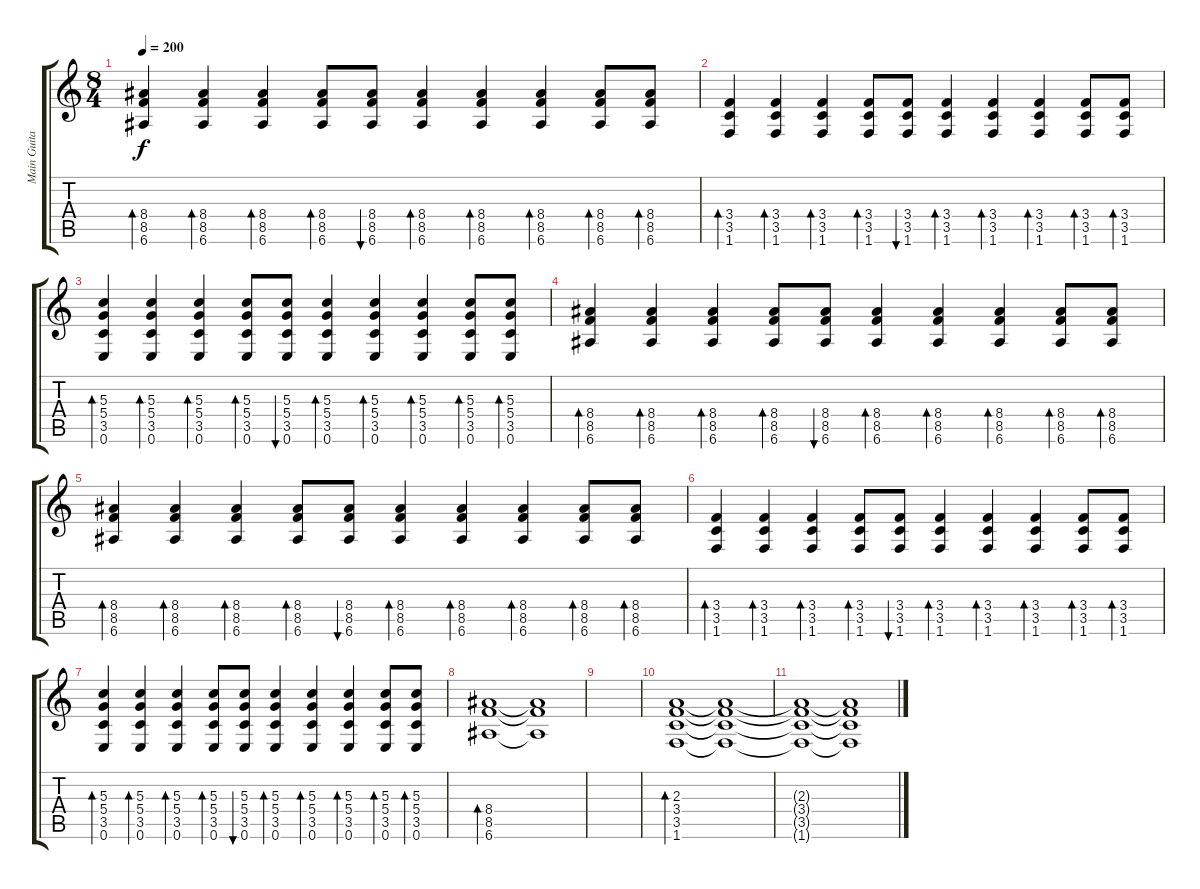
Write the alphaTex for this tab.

\track ("Main Guitar" "Main Guita") {instrument acousticguitarsteel}
\staff {score tabs}
\tuning (E4 B3 G3 D3 A2 E2) {hide}
\ts (8 4)
\tempo 200
\clef g2
\ks c
(8.4 8.5 6.6).4{bd 60 dy f} (8.4 8.5 6.6).4{bd 60} (8.4 8.5 6.6).4{bd 60} (8.4 8.5 6.6).8{bd 60} (8.4 8.5 6.6).8{bu 60} (8.4 8.5 6.6).4{bd 60} (8.4 8.5 6.6).4{bd 60} (8.4 8.5 6.6).4{bd 60} (8.4 8.5 6.6).8{bd 60} (8.4 8.5 6.6).8{bd 60} |
(3.4 3.5 1.6).4{bd 60} (3.4 3.5 1.6).4{bd 60} (3.4 3.5 1.6).4{bd 60} (3.4 3.5 1.6).8{bd 60} (3.4 3.5 1.6).8{bu 60} (3.4 3.5 1.6).4{bd 60} (3.4 3.5 1.6).4{bd 60} (3.4 3.5 1.6).4{bd 60} (3.4 3.5 1.6).8{bd 60} (3.4 3.5 1.6).8{bd 60} |
(5.3 5.4 3.5 0.6).4{bd 60} (5.3 5.4 3.5 0.6).4{bd 60} (5.3 5.4 3.5 0.6).4{bd 60} (5.3 5.4 3.5 0.6).8{bd 60} (5.3 5.4 3.5 0.6).8{bu 60} (5.3 5.4 3.5 0.6).4{bd 60} (5.3 5.4 3.5 0.6).4{bd 60} (5.3 5.4 3.5 0.6).4{bd 60} (5.3 5.4 3.5 0.6).8{bd 60} (5.3 5.4 3.5 0.6).8{bd 60} |
(8.4 8.5 6.6).4{bd 60} (8.4 8.5 6.6).4{bd 60} (8.4 8.5 6.6).4{bd 60} (8.4 8.5 6.6).8{bd 60} (8.4 8.5 6.6).8{bu 60} (8.4 8.5 6.6).4{bd 60} (8.4 8.5 6.6).4{bd 60} (8.4 8.5 6.6).4{bd 60} (8.4 8.5 6.6).8{bd 60} (8.4 8.5 6.6).8{bd 60} |
(8.4 8.5 6.6).4{bd 60} (8.4 8.5 6.6).4{bd 60} (8.4 8.5 6.6).4{bd 60} (8.4 8.5 6.6).8{bd 60} (8.4 8.5 6.6).8{bu 60} (8.4 8.5 6.6).4{bd 60} (8.4 8.5 6.6).4{bd 60} (8.4 8.5 6.6).4{bd 60} (8.4 8.5 6.6).8{bd 60} (8.4 8.5 6.6).8{bd 60} |
(3.4 3.5 1.6).4{bd 60} (3.4 3.5 1.6).4{bd 60} (3.4 3.5 1.6).4{bd 60} (3.4 3.5 1.6).8{bd 60} (3.4 3.5 1.6).8{bu 60} (3.4 3.5 1.6).4{bd 60} (3.4 3.5 1.6).4{bd 60} (3.4 3.5 1.6).4{bd 60} (3.4 3.5 1.6).8{bd 60} (3.4 3.5 1.6).8{bd 60} |
(5.3 5.4 3.5 0.6).4{bd 60} (5.3 5.4 3.5 0.6).4{bd 60} (5.3 5.4 3.5 0.6).4{bd 60} (5.3 5.4 3.5 0.6).8{bd 60} (5.3 5.4 3.5 0.6).8{bu 60} (5.3 5.4 3.5 0.6).4{bd 60} (5.3 5.4 3.5 0.6).4{bd 60} (5.3 5.4 3.5 0.6).4{bd 60} (5.3 5.4 3.5 0.6).8{bd 60} (5.3 5.4 3.5 0.6).8{bd 60} |
(8.4 8.5 6.6).1{bd 60} (8.4{t} 8.5{t} 6.6{t}).1 |
|
(2.3 3.4 3.5 1.6).1{bd 60 volume 12} (2.3{t} 3.4{t} 3.5{t} 1.6{t}).1{volume 3} |
(2.3{t} 3.4{t} 3.5{t} 1.6{t}).1 (2.3{t} 3.4{t} 3.5{t} 1.6{t}).1
